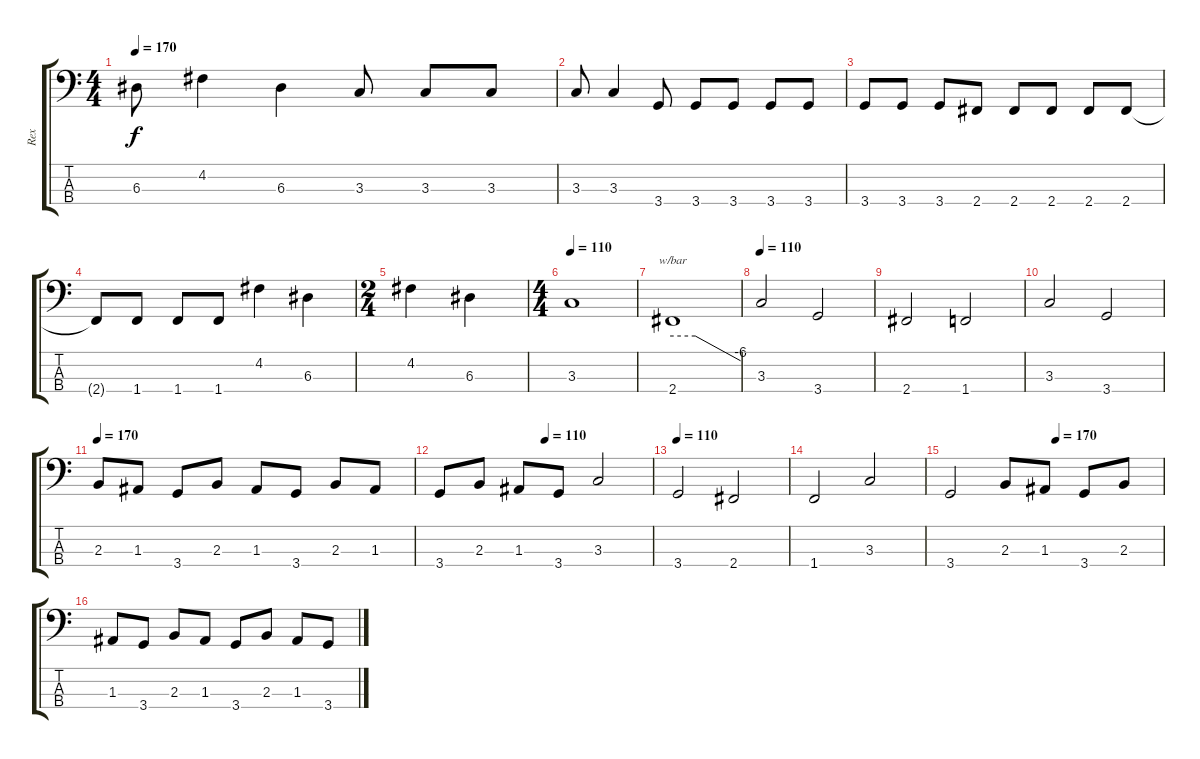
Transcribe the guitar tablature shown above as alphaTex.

\track ("Rex" "Rex") {instrument electricbasspick}
\staff {score tabs}
\tuning (G2 D2 A1 E1) {hide}
\ts (4 4)
\tempo 170
\clef f4
\ks c
6.3{t}.8{dy f} 4.2.4 6.3.4 3.3.8 3.3.8 3.3.8 |
3.3.8 3.3.4 3.4.8 3.4.8 3.4.8 3.4.8 3.4.8 |
3.4.8 3.4.8 3.4.8 2.4.8 2.4.8 2.4.8 2.4.8 2.4.8 |
2.4{t}.8 1.4.8 1.4.8 1.4.8 4.2.4 6.3.4 |
\ts (2 4)
4.2.4 6.3.4 |
\ts (4 4)
\tempo 110
3.3.1 |
2.4.1{tbe (custom default 0 0 20 0 60 -24)} |
\tempo 110
3.3.2 3.4.2 |
2.4.2 1.4.2 |
3.3.2 3.4.2 |
\tempo 170
2.3.8 1.3.8 3.4.8 2.3.8 1.3.8 3.4.8 2.3.8 1.3.8 |
\tempo (110 0.5)
3.4.8 2.3.8 1.3.8 3.4.8 3.3.2 |
\tempo 110
3.4.2 2.4.2 |
1.4.2 3.3.2 |
\tempo (170 0.5)
3.4.2 2.3.8 1.3.8 3.4.8 2.3.8 |
1.3.8 3.4.8 2.3.8 1.3.8 3.4.8 2.3.8 1.3.8 3.4.8
